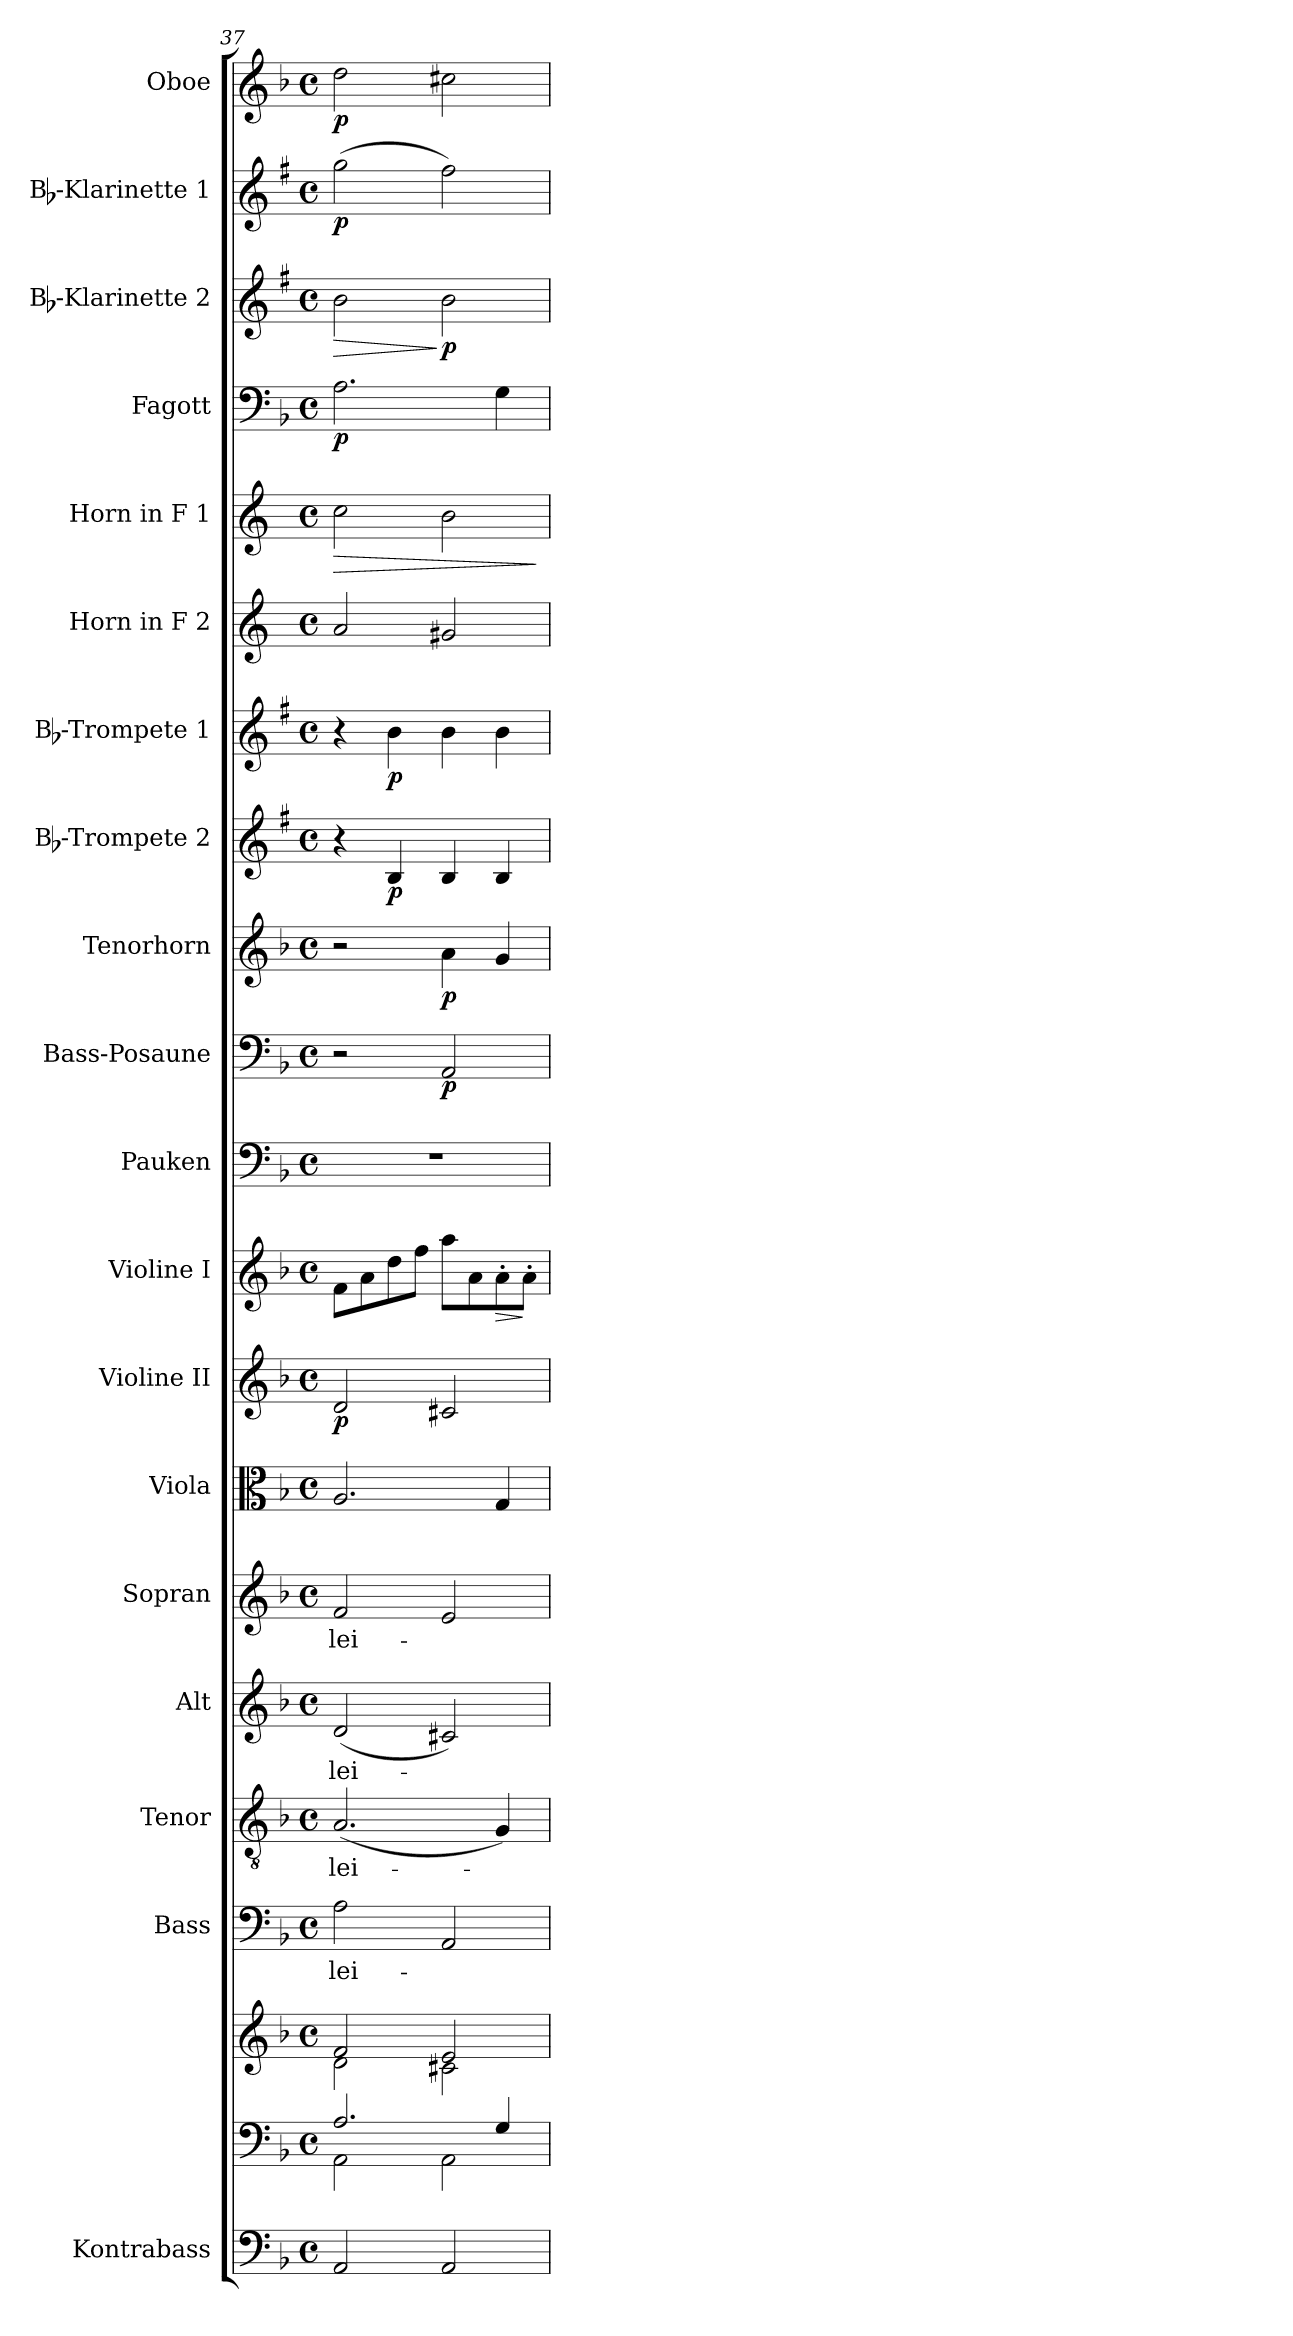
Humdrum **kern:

**kern	**kern	**kern	**kern	**text	**kern	**text	**kern	**text	**kern	**text	**kern	**kern	**dynam	**kern	**dynam	**kern	**kern	**dynam	**kern	**dynam	**kern	**dynam	**kern	**dynam	**kern	**kern	**dynam	**kern	**dynam	**kern	**dynam	**kern	**dynam	**kern	**dynam
*part20	*part19	*part19	*part18	*part18	*part17	*part17	*part16	*part16	*part15	*part15	*part14	*part13	*part13	*part12	*part12	*part11	*part10	*part10	*part9	*part9	*part8	*part8	*part7	*part7	*part6	*part5	*part5	*part4	*part4	*part3	*part3	*part2	*part2	*part1	*part1
*staff21	*staff20	*staff19	*staff18	*staff18	*staff17	*staff17	*staff16	*staff16	*staff15	*staff15	*staff14	*staff13	*staff13	*staff12	*staff12	*staff11	*staff10	*staff10	*staff9	*staff9	*staff8	*staff8	*staff7	*staff7	*staff6	*staff5	*staff5	*staff4	*staff4	*staff3	*staff3	*staff2	*staff2	*staff1	*staff1
*I"Kontrabass	*	*	*I"Bass	*	*I"Tenor	*	*I"Alt	*	*I"Sopran	*	*I"Viola	*I"Violine II	*	*I"Violine I	*	*I"Pauken	*I"Bass-Posaune	*	*I"Tenorhorn	*	*I"Bb-Trompete 2	*	*I"Bb-Trompete 1	*	*I"Horn in F 2	*I"Horn in F 1	*	*I"Fagott	*	*I"Bb-Klarinette 2	*	*I"Bb-Klarinette 1	*	*I"Oboe	*
*I'Kb.	*	*	*I'B.	*	*I'T.	*	*I'A.	*	*I'S.	*	*I'Vla.	*I'Vl. II	*	*I'Vl. I	*	*I'Pk.	*I'B. Pos.	*	*I'T. Hrn.	*	*I'Bb Trp. 2	*	*I'Bb Trp. 1	*	*	*	*	*I'Fg.	*	*I'Bb Kl. 2	*	*I'Bb Kl. 1	*	*I'Ob.	*
*clefF4	*clefF4	*clefG2	*clefF4	*	*clefGv2	*	*clefG2	*	*clefG2	*	*clefC3	*clefG2	*	*clefG2	*	*clefF4	*clefF4	*	*clefG2	*	*clefG2	*	*clefG2	*	*clefG2	*clefG2	*	*clefF4	*	*clefG2	*	*clefG2	*	*clefG2	*
*ITrd7c12	*	*	*	*	*	*	*	*	*	*	*	*	*	*	*	*	*	*	*ITrd8c14	*	*ITrd1c2	*	*ITrd1c2	*	*ITrd4c7	*ITrd4c7	*	*	*	*ITrd1c2	*	*ITrd1c2	*	*	*
*k[b-]	*k[b-]	*k[b-]	*k[b-]	*	*k[b-]	*	*k[b-]	*	*k[b-]	*	*k[b-]	*k[b-]	*	*k[b-]	*	*k[b-]	*k[b-]	*	*k[b-]	*	*k[b-]	*	*k[b-]	*	*k[b-]	*k[b-]	*	*k[b-]	*	*k[b-]	*	*k[b-]	*	*k[b-]	*
*F:	*F:	*F:	*F:	*	*F:	*	*F:	*	*F:	*	*F:	*F:	*	*F:	*	*F:	*F:	*	*F:	*	*F:	*	*F:	*	*F:	*F:	*	*F:	*	*F:	*	*F:	*	*F:	*
*M4/4	*M4/4	*M4/4	*M4/4	*	*M4/4	*	*M4/4	*	*M4/4	*	*M4/4	*M4/4	*	*M4/4	*	*M4/4	*M4/4	*	*M4/4	*	*M4/4	*	*M4/4	*	*M4/4	*M4/4	*	*M4/4	*	*M4/4	*	*M4/4	*	*M4/4	*
*met(c)	*met(c)	*met(c)	*met(c)	*	*met(c)	*	*met(c)	*	*met(c)	*	*met(c)	*met(c)	*	*met(c)	*	*met(c)	*met(c)	*	*met(c)	*	*met(c)	*	*met(c)	*	*met(c)	*met(c)	*	*met(c)	*	*met(c)	*	*met(c)	*	*met(c)	*
=37	=37	=37	=37	=37	=37	=37	=37	=37	=37	=37	=37	=37	=37	=37	=37	=37	=37	=37	=37	=37	=37	=37	=37	=37	=37	=37	=37	=37	=37	=37	=37	=37	=37	=37	=37
*	*^	*^	*	*	*	*	*	*	*	*	*	*	*	*	*	*	*	*	*	*	*	*	*	*	*	*	*	*	*	*	*	*	*	*	*
!	!	!	!	!	!	!LO:LY:b	!	!LO:LY:b	!	!LO:LY:b	!	!LO:LY:b	!	!	!LO:DY:b	!	!	!	!	!	!	!	!	!	!	!	!	!	!LO:HP:b	!	!LO:DY:b	!	!LO:HP:b	!	!LO:DY:b	!	!LO:DY:b
2AAA/	2.A/	2AA\	2f/	2d\	2A\	-lei-	(<2.A/	-lei-	(<2d/	-lei-	2f/	-lei-	2.A/	2d/	p	8f\L	.	1r	2r	.	2r	.	4r	.	4r	.	2d/	2f\	>	2.A\	p	2a\	>	(>2ff\	p	2dd\	p
.	.	.	.	.	.	.	.	.	.	.	.	.	.	.	.	8a\	.	.	.	.	.	.	.	.	.	.	.	.	.	.	.	.	.	.	.	.	.
!	!	!	!	!	!	!	!	!	!	!	!	!	!	!	!	!	!	!	!	!	!	!	!	!LO:DY:b	!	!LO:DY:b	!	!	!	!	!	!	!	!	!	!	!
.	.	.	.	.	.	.	.	.	.	.	.	.	.	.	.	8dd\	.	.	.	.	.	.	4A/	p	4a\	p	.	.	.	.	.	.	.	.	.	.	.
.	.	.	.	.	.	.	.	.	.	.	.	.	.	.	.	8ff\J	.	.	.	.	.	.	.	.	.	.	.	.	.	.	.	.	.	.	.	.	.
!	!	!	!	!	!	!	!	!	!	!	!	!	!	!	!	!	!	!	!	!LO:DY:b	!	!LO:DY:b	!	!	!	!	!	!	!	!	!	!	!LO:DY:n=1:b	!	!	!	!
2AAA/	.	2AA\	2e/	2c#X\	2AA/	.	.	.	2c#X/)	.	2e/	.	.	2c#X/	.	8aa\L	.	.	2AA/	p	4A\	p	4A/	.	4a\	.	2c#X/	2e\	.	.	.	2a\	] p	2ee\)	.	2cc#X\	.
.	.	.	.	.	.	.	.	.	.	.	.	.	.	.	.	8a\	.	.	.	.	.	.	.	.	.	.	.	.	.	.	.	.	.	.	.	.	.
!	!	!	!	!	!	!	!	!	!	!	!	!	!	!	!	!	!LO:HP:b	!	!	!	!	!	!	!	!	!	!	!	!	!	!	!	!	!	!	!	!
.	4G/	.	.	.	.	.	4G/)	.	.	.	.	.	4G/	.	.	8a'>\	>	.	.	.	4G/	.	4A/	.	4a\	.	.	.	.	4G\	.	.	.	.	.	.	.
.	.	.	.	.	.	.	.	.	.	.	.	.	.	.	.	8a'>\J	]	.	.	.	.	.	.	.	.	.	.	.	.	.	.	.	.	.	.	.	.
*	*v	*v	*	*	*	*	*	*	*	*	*	*	*	*	*	*	*	*	*	*	*	*	*	*	*	*	*	*	*	*	*	*	*	*	*	*	*
*	*	*v	*v	*	*	*	*	*	*	*	*	*	*	*	*	*	*	*	*	*	*	*	*	*	*	*	*	*	*	*	*	*	*	*	*	*
.	.	.	.	.	.	.	.	.	.	.	.	.	.	.	.	.	.	.	.	.	.	.	.	.	.	.	]	.	.	.	.	.	.	.	.
=	=	=	=	=	=	=	=	=	=	=	=	=	=	=	=	=	=	=	=	=	=	=	=	=	=	=	=	=	=	=	=	=	=	=	=
*-	*-	*-	*-	*-	*-	*-	*-	*-	*-	*-	*-	*-	*-	*-	*-	*-	*-	*-	*-	*-	*-	*-	*-	*-	*-	*-	*-	*-	*-	*-	*-	*-	*-	*-	*-
